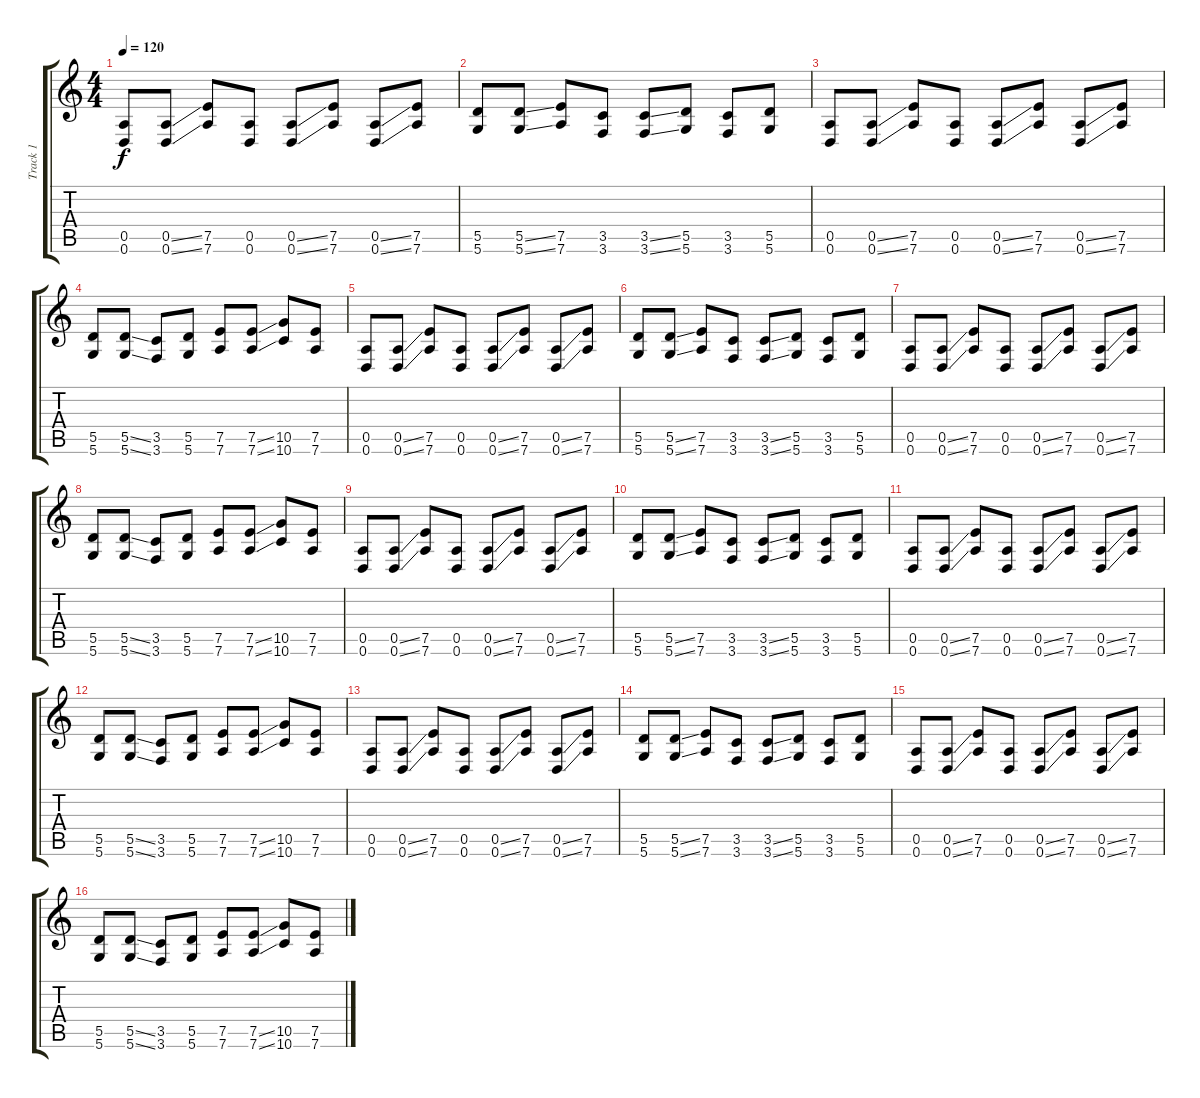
\track ("Track 1" "Track 1") {instrument distortionguitar}
\staff {score tabs}
\tuning (E4 B3 G3 D3 A2 D2) {hide}
\ts (4 4)
\tempo 120
\clef g2
\ks c
(0.5 0.6).8{dy f} (0.5{ss} 0.6{ss}).8 (7.5 7.6).8 (0.5 0.6).8 (0.5{ss} 0.6{ss}).8 (7.5 7.6).8 (0.5{ss} 0.6{ss}).8 (7.5 7.6).8 |
(5.5 5.6).8 (5.5{ss} 5.6{ss}).8 (7.5 7.6).8 (3.5 3.6).8 (3.5{ss} 3.6{ss}).8 (5.5 5.6).8 (3.5 3.6).8 (5.5 5.6).8 |
(0.5 0.6).8 (0.5{ss} 0.6{ss}).8 (7.5 7.6).8 (0.5 0.6).8 (0.5{ss} 0.6{ss}).8 (7.5 7.6).8 (0.5{ss} 0.6{ss}).8 (7.5 7.6).8 |
(5.5 5.6).8 (5.5{ss} 5.6{ss}).8 (3.5 3.6).8 (5.5 5.6).8 (7.5 7.6).8 (7.5{ss} 7.6{ss}).8 (10.5 10.6).8 (7.5 7.6).8 |
(0.5 0.6).8 (0.5{ss} 0.6{ss}).8 (7.5 7.6).8 (0.5 0.6).8 (0.5{ss} 0.6{ss}).8 (7.5 7.6).8 (0.5{ss} 0.6{ss}).8 (7.5 7.6).8 |
(5.5 5.6).8 (5.5{ss} 5.6{ss}).8 (7.5 7.6).8 (3.5 3.6).8 (3.5{ss} 3.6{ss}).8 (5.5 5.6).8 (3.5 3.6).8 (5.5 5.6).8 |
(0.5 0.6).8 (0.5{ss} 0.6{ss}).8 (7.5 7.6).8 (0.5 0.6).8 (0.5{ss} 0.6{ss}).8 (7.5 7.6).8 (0.5{ss} 0.6{ss}).8 (7.5 7.6).8 |
(5.5 5.6).8 (5.5{ss} 5.6{ss}).8 (3.5 3.6).8 (5.5 5.6).8 (7.5 7.6).8 (7.5{ss} 7.6{ss}).8 (10.5 10.6).8 (7.5 7.6).8 |
(0.5 0.6).8 (0.5{ss} 0.6{ss}).8 (7.5 7.6).8 (0.5 0.6).8 (0.5{ss} 0.6{ss}).8 (7.5 7.6).8 (0.5{ss} 0.6{ss}).8 (7.5 7.6).8 |
(5.5 5.6).8 (5.5{ss} 5.6{ss}).8 (7.5 7.6).8 (3.5 3.6).8 (3.5{ss} 3.6{ss}).8 (5.5 5.6).8 (3.5 3.6).8 (5.5 5.6).8 |
(0.5 0.6).8 (0.5{ss} 0.6{ss}).8 (7.5 7.6).8 (0.5 0.6).8 (0.5{ss} 0.6{ss}).8 (7.5 7.6).8 (0.5{ss} 0.6{ss}).8 (7.5 7.6).8 |
(5.5 5.6).8 (5.5{ss} 5.6{ss}).8 (3.5 3.6).8 (5.5 5.6).8 (7.5 7.6).8 (7.5{ss} 7.6{ss}).8 (10.5 10.6).8 (7.5 7.6).8 |
(0.5 0.6).8 (0.5{ss} 0.6{ss}).8 (7.5 7.6).8 (0.5 0.6).8 (0.5{ss} 0.6{ss}).8 (7.5 7.6).8 (0.5{ss} 0.6{ss}).8 (7.5 7.6).8 |
(5.5 5.6).8 (5.5{ss} 5.6{ss}).8 (7.5 7.6).8 (3.5 3.6).8 (3.5{ss} 3.6{ss}).8 (5.5 5.6).8 (3.5 3.6).8 (5.5 5.6).8 |
(0.5 0.6).8 (0.5{ss} 0.6{ss}).8 (7.5 7.6).8 (0.5 0.6).8 (0.5{ss} 0.6{ss}).8 (7.5 7.6).8 (0.5{ss} 0.6{ss}).8 (7.5 7.6).8 |
(5.5 5.6).8 (5.5{ss} 5.6{ss}).8 (3.5 3.6).8 (5.5 5.6).8 (7.5 7.6).8 (7.5{ss} 7.6{ss}).8 (10.5 10.6).8 (7.5 7.6).8
